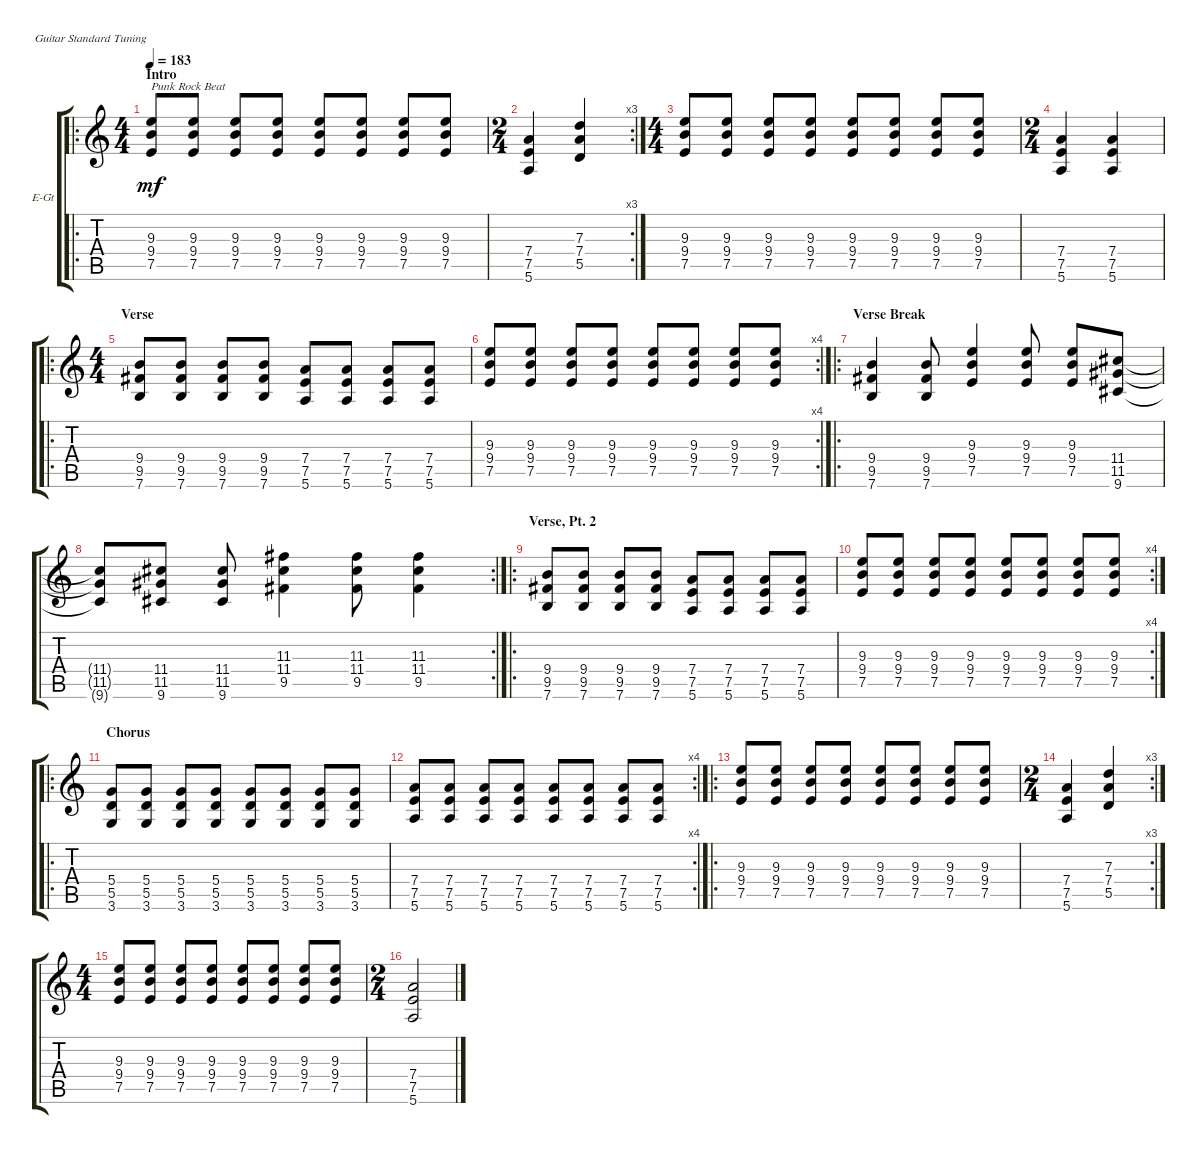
\defaultSystemsLayout 4
\bracketExtendMode groupsimilarinstruments
\firstSystemTrackNameOrientation horizontal
\otherSystemsTrackNameOrientation horizontal
\track ("Electric Guitar" "E-Gt") {instrument overdrivenguitar}
\staff {score tabs}
\tuning (E4 B3 G3 D3 A2 E2)
\ro
\ts (4 4)
\section ("" "Intro")
\tempo 183
\clef g2
\ks c
(9.3 9.4 7.5).8{txt "Punk Rock Beat" dy mf instrument overdrivenguitar} (9.3 9.4 7.5).8 (9.3 9.4 7.5).8 (9.3 9.4 7.5).8 (9.3 9.4 7.5).8 (9.3 9.4 7.5).8 (9.3 9.4 7.5).8 (9.3 9.4 7.5).8 |
\rc 3
\ts (2 4)
(7.4 7.5 5.6).4 (7.3 7.4 5.5).4 |
\ts (4 4)
(9.3 9.4 7.5).8 (9.3 9.4 7.5).8 (9.3 9.4 7.5).8 (9.3 9.4 7.5).8 (9.3 9.4 7.5).8 (9.3 9.4 7.5).8 (9.3 9.4 7.5).8 (9.3 9.4 7.5).8 |
\ts (2 4)
(7.4 7.5 5.6).4 (7.4 7.5 5.6).4 |
\ro
\ts (4 4)
\section ("" "Verse")
(9.4 9.5 7.6).8 (9.4 9.5 7.6).8 (9.4 9.5 7.6).8 (9.4 9.5 7.6).8 (7.4 7.5 5.6).8 (7.4 7.5 5.6).8 (7.4 7.5 5.6).8 (7.4 7.5 5.6).8 |
\rc 4
(9.3 9.4 7.5).8 (9.3 9.4 7.5).8 (9.3 9.4 7.5).8 (9.3 9.4 7.5).8 (9.3 9.4 7.5).8 (9.3 9.4 7.5).8 (9.3 9.4 7.5).8 (9.3 9.4 7.5).8 |
\ro
\section ("" "Verse Break")
(9.4 9.5 7.6).4 (9.4 9.5 7.6).8 (9.3 9.4 7.5).4 (9.3 9.4 7.5).8 (9.3 9.4 7.5).8 (11.4 11.5 9.6).8 |
\rc 2
(11.4{t} 11.5{t} 9.6{t}).8 (11.4 11.5 9.6).8 (11.4 11.5 9.6).8 (11.3 11.4 9.5).4 (11.3 11.4 9.5).8 (11.3 11.4 9.5).4 |
\ro
\section ("" "Verse, Pt. 2")
(9.4 9.5 7.6).8 (9.4 9.5 7.6).8 (7.6 9.5 9.4).8 (9.4 9.5 7.6).8 (7.4 7.5 5.6).8 (7.4 7.5 5.6).8 (7.4 7.5 5.6).8 (7.4 7.5 5.6).8 |
\rc 4
(9.3 9.4 7.5).8 (9.3 9.4 7.5).8 (9.3 9.4 7.5).8 (9.3 9.4 7.5).8 (9.3 9.4 7.5).8 (9.3 9.4 7.5).8 (9.3 9.4 7.5).8 (9.3 9.4 7.5).8 |
\ro
\section ("" "Chorus")
(5.4 5.5 3.6).8 (5.4 5.5 3.6).8 (5.4 5.5 3.6).8 (5.4 5.5 3.6).8 (5.4 5.5 3.6).8 (5.4 5.5 3.6).8 (5.4 5.5 3.6).8 (5.4 5.5 3.6).8 |
\rc 4
(7.4 7.5 5.6).8 (7.4 7.5 5.6).8 (7.4 7.5 5.6).8 (7.4 7.5 5.6).8 (7.4 7.5 5.6).8 (7.4 7.5 5.6).8 (7.4 7.5 5.6).8 (7.4 7.5 5.6).8 |
\ro
(9.3 9.4 7.5).8 (9.3 9.4 7.5).8 (9.3 9.4 7.5).8 (9.3 9.4 7.5).8 (9.3 9.4 7.5).8 (9.3 9.4 7.5).8 (9.3 9.4 7.5).8 (9.3 9.4 7.5).8 |
\rc 3
\ts (2 4)
(7.4 7.5 5.6).4 (7.3 7.4 5.5).4 |
\ts (4 4)
(9.3 9.4 7.5).8 (9.3 9.4 7.5).8 (9.3 9.4 7.5).8 (9.3 9.4 7.5).8 (9.3 9.4 7.5).8 (9.3 9.4 7.5).8 (9.3 9.4 7.5).8 (9.3 9.4 7.5).8 |
\ts (2 4)
(7.4 7.5 5.6).2
